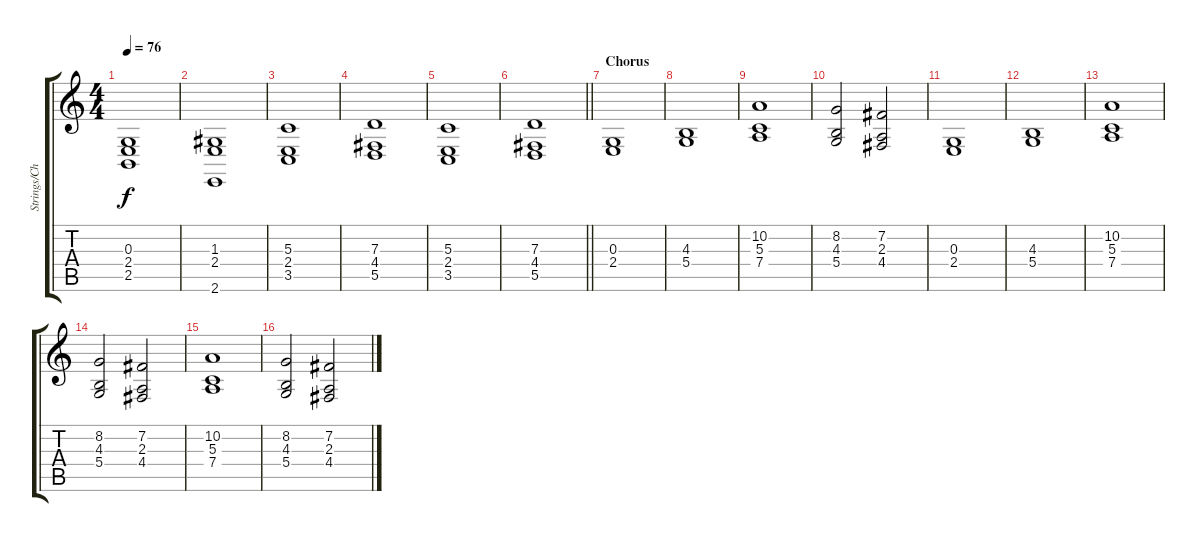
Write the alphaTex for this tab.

\track ("Strings/Chorus" "Strings/Ch") {instrument stringensemble1}
\staff {score tabs}
\tuning (E4 B3 G3 D3 A2 D2) {hide}
\ts (4 4)
\tempo 76
\clef g2
\ks c
(0.3 2.4 2.5).1{dy f} |
(1.3 2.4 2.6).1 |
(5.3 2.4 3.5).1 |
(7.3 4.4 5.5).1 |
(5.3 2.4 3.5).1 |
\barLineRight lightlight
(7.3 4.4 5.5).1 |
\section ("" "Chorus")
(0.3 2.4).1 |
(4.3 5.4).1 |
(10.2 5.3 7.4).1 |
(8.2 4.3 5.4).2 (7.2 2.3 4.4).2 |
(0.3 2.4).1 |
(4.3 5.4).1 |
(10.2 5.3 7.4).1 |
(8.2 4.3 5.4).2 (7.2 2.3 4.4).2 |
(10.2 5.3 7.4).1 |
(8.2 4.3 5.4).2 (7.2 2.3 4.4).2
